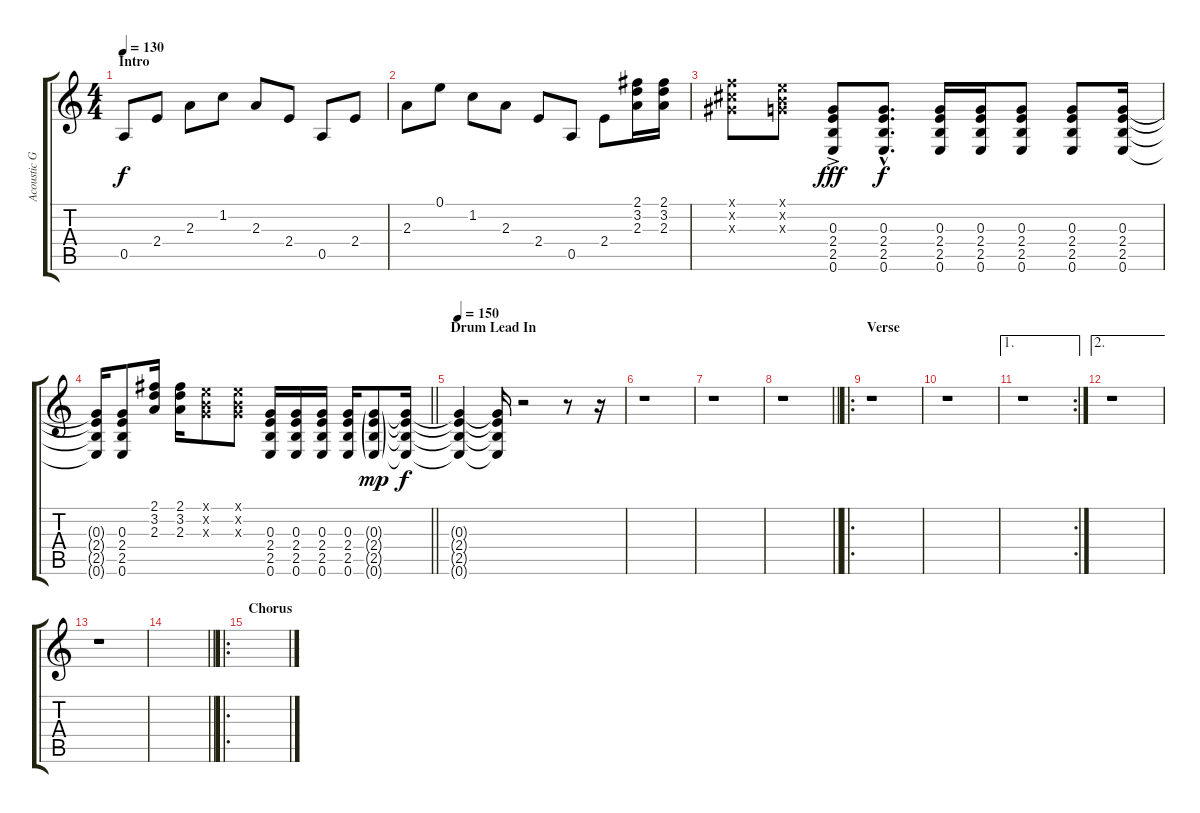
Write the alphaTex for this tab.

\track ("Acoustic Guitar" "Acoustic G") {instrument acousticguitarsteel}
\staff {score tabs}
\tuning (E4 B3 G3 D3 A2 E2) {hide}
\ts (4 4)
\section ("" "Intro")
\tempo 130
\clef g2
\ks c
0.5.8{dy f instrument acousticguitarsteel} 2.4.8 2.3.8 1.2.8 2.3.8 2.4.8 0.5.8 2.4.8 |
2.3.8 0.1.8 1.2.8 2.3.8 2.4.8 0.5.8 2.4.8 (2.1 3.2 2.3).16 (2.1 3.2 2.3).16 |
(1.1{x} 2.2{x} 1.3{x}).8 (0.1{x} 0.2{x} 0.3{x}).8 (0.3 2.4 2.5 0.6{ac}).8{dy fff} (0.3{hac} 2.4{hac} 2.5{hac} 0.6{hac}).8{d dy f} (0.3 2.4 2.5 0.6).16 (0.3 2.4 2.5 0.6).16 (0.3 2.4 2.5 0.6).8 (0.3 2.4 2.5 0.6).8 (0.3 2.4 2.5 0.6).16 |
\barLineRight lightlight
(0.3{t} 2.4{t} 2.5{t} 0.6{t}).16 (0.3 2.4 2.5 0.6).8 (2.1 3.2 2.3).16 (2.1 3.2 2.3).16 (0.1{x} 0.2{x} 0.3{x}).8 (0.1{x} 0.2{x} 0.3{x}).8 (0.3 2.4 2.5 0.6).16 (0.3 2.4 2.5 0.6).16 (0.3 2.4 2.5 0.6).16 (0.3 2.4 2.5 0.6).16 (0.3{g} 2.4{g} 2.5{g} 0.6{g}).8{dy mp} (0.3{t} 2.4{t} 2.5{t} 0.6{t}).16{dy f} |
\section ("" "Drum Lead In")
\tempo 150
(0.3{t} 2.4{t} 2.5{t} 0.6{t}).4 (0.3{t} 2.4{t} 2.5{t} 0.6{t}).16 r.2 r.8 r.16 |
r.1 |
r.1 |
\barLineRight lightlight
r.1 |
\ro
\section ("" "Verse")
r.1 |
r.1 |
\ae 1
\rc 2
r.1 |
\ae 2
r.1 |
r.1 |
\barLineRight lightlight
|
\ro
\section ("" "Chorus")
